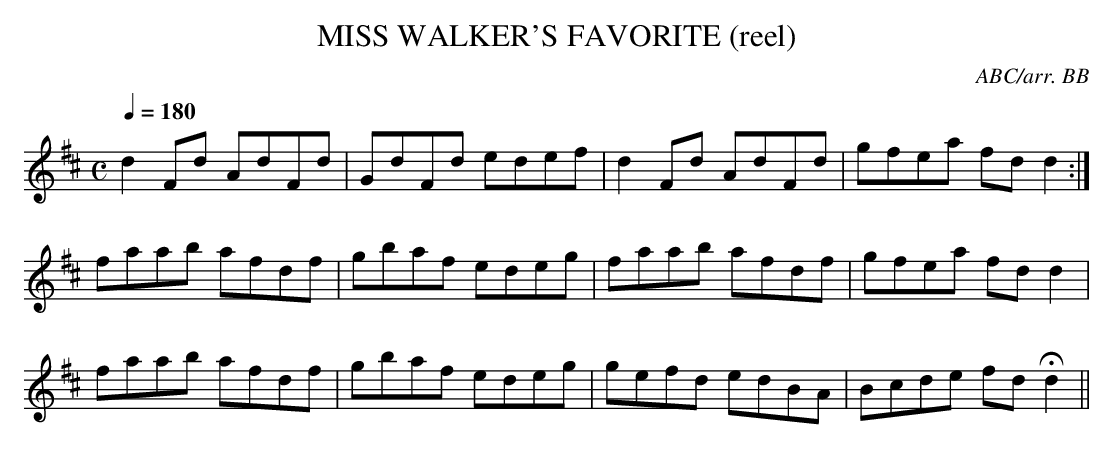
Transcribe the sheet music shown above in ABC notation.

X:1
T:MISS WALKER'S FAVORITE (reel)
C:ABC/arr. BB
Q:1/4=180
M:C
L:1/8
K:D
d2Fd AdFd|GdFd edef|d2 Fd AdFd|gfea fdd2 :|
faab afdf|gbaf edeg|faab afdf|gfea fdd2|
faab afdf|gbaf edeg|gefd edBA|Bcde fdHd2||
